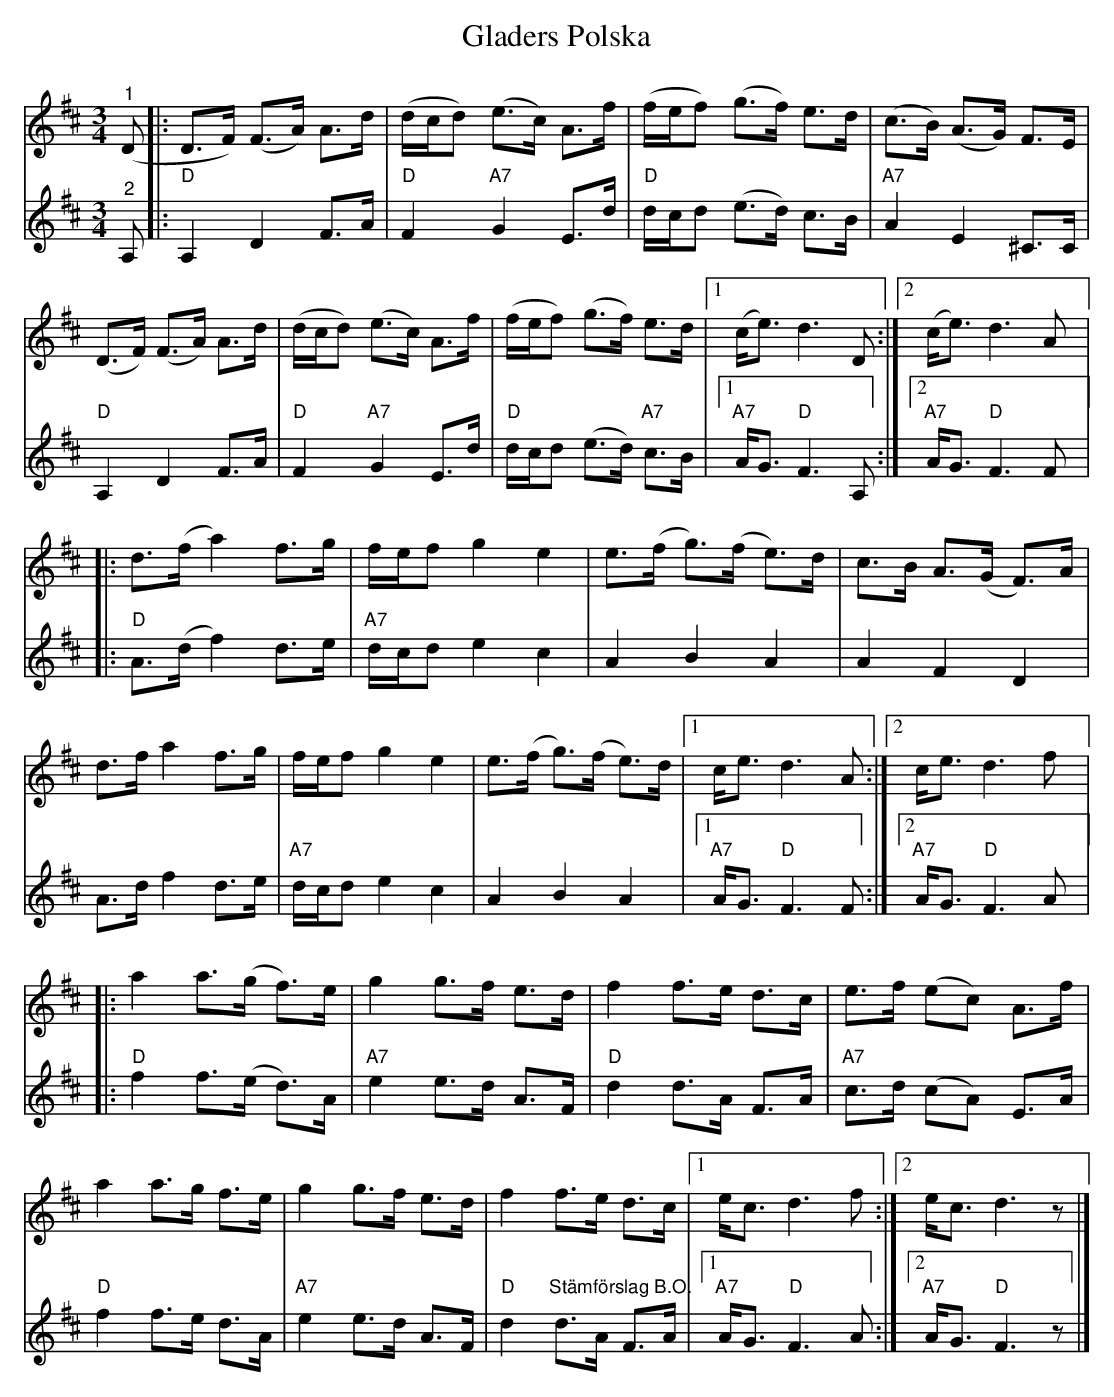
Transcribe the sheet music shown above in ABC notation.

X:1
T:Gladers Polska
L:1/8
M:3/4
K:D
V:1
"^1" (D |: D>F) (F>A) A>d | (d/c/d) (e>c) A>f | (f/e/f) (g>f) e>d | (c>B) (A>G) F>E |
(D>F) (F>A) A>d |(d/c/d) (e>c) A>f | (f/e/f) (g>f) e>d |1 (c<e) d3 D :|2 (c<e) d3 A |:
d>(f a2) f>g | f/e/f g2 e2 | e>(f g>)(f e>)d | c>B A>(G F>)A |
d>f a2 f>g | f/e/f g2 e2 | e>(f g>)(f e>)d |1 c<e d3 A :|2 c<e d3 f |:
 a2 a>(g f>)e | g2 g>f e>d | f2 f>e d>c | e>f (ec) A>f |
 a2 a>g f>e | g2 g>f e>d | f2 f>e d>c |1 e<c d3 f :|2 e<c d3 z |]
V:2
"^2" A, |:"D" A,2 D2 F>A |"D" F2 "A7"G2 E>d |"D" d/c/d (e>d) c>B |"A7" A2 E2 ^C>C |
"D" A,2 D2 F>A | "D"F2 "A7"G2 E>d | "D"d/c/d (e>d)"A7" c>B |1"A7" A<G"D" F3 A, :|2"A7" A<G"D" F3 F |:
"D" A>(d f2) d>e | "A7" d/c/d e2 c2 | A2 B2 A2 | A2 F2 D2 |
A>d f2 d>e |"A7" d/c/d e2 c2 | A2 B2 A2 |1 "A7" A<G"D" F3 F :|2"A7" A<G"D" F3 A |:
"D"f2 f>(e d>)A | "A7"e2 e>d A>F |"D" d2 d>A F>A | "A7" c>d (cA) E>A |
"D"f2 f>e d>A | "A7"e2 e>d A>F |"D" d2"^Stämförslag B.O."  d>A F>A |1 "A7" A<G "D" F3 A :|2"A7" A<G"D" F3 z |]
